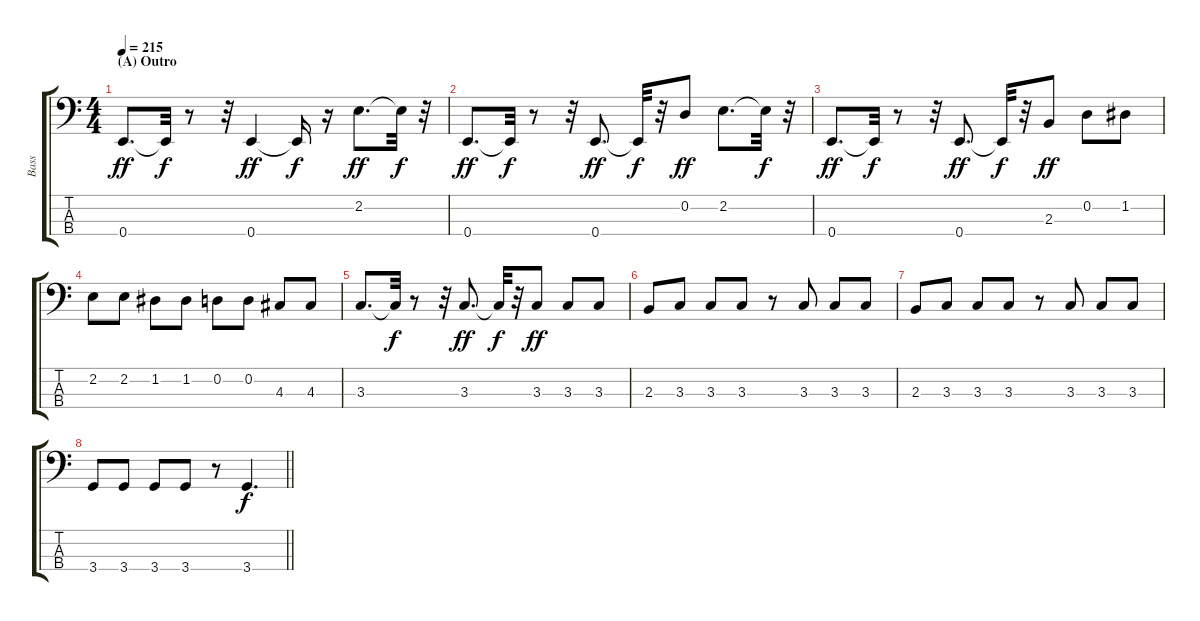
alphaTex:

\track ("Bass" "Bass") {instrument slapbass2}
\staff {score tabs}
\tuning (G2 D2 A1 E1) {hide}
\ts (4 4)
\section ("" "(A) Outro")
\tempo 215
\clef f4
\ks c
0.4.8{d dy ff} 0.4{t}.32{dy f} r.8 r.32 0.4.4{dy ff} 0.4{t}.16{dy f} r.16 2.2.8{d dy ff} 2.2{t}.32{dy f} r.32 |
0.4.8{d dy ff} 0.4{t}.32{dy f} r.8 r.32 0.4.8{d dy ff} 0.4{t}.32{dy f} r.32 0.2.8{dy ff} 2.2.8{d} 2.2{t}.32{dy f} r.32 |
0.4.8{d dy ff} 0.4{t}.32{dy f} r.8 r.32 0.4.8{d dy ff} 0.4{t}.32{dy f} r.32 2.3.8{dy ff} 0.2.8 1.2.8 |
2.2.8 2.2.8 1.2.8 1.2.8 0.2.8 0.2.8 4.3.8 4.3.8 |
3.3.8{d} 3.3{t}.32{dy f} r.8 r.32 3.3.8{d dy ff} 3.3{t}.32{dy f} r.32 3.3.8{dy ff} 3.3.8 3.3.8 |
2.3.8 3.3.8 3.3.8 3.3.8 r.8 3.3.8 3.3.8 3.3.8 |
2.3.8 3.3.8 3.3.8 3.3.8 r.8 3.3.8 3.3.8 3.3.8 |
\barLineRight lightlight
3.4.8 3.4.8 3.4.8 3.4.8 r.8 3.4.4{d dy f}
